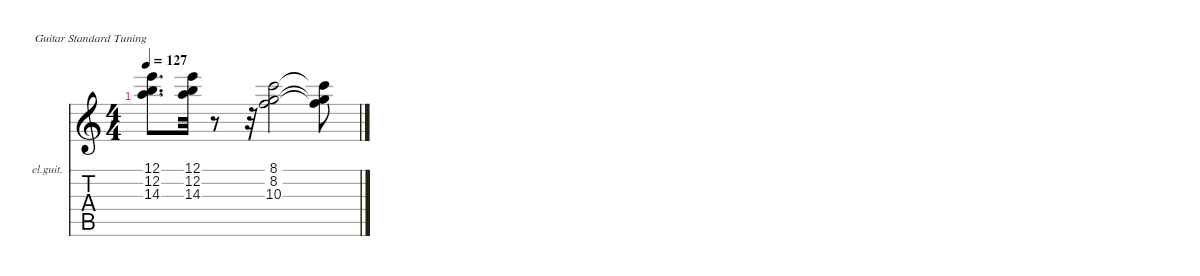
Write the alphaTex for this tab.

\defaultSystemsLayout 4
\hideDynamics
\bracketExtendMode nobrackets
\firstSystemTrackNameOrientation horizontal
\otherSystemsTrackNameOrientation horizontal
\track ("Clean Guitar" "el.guit.") {instrument electricguitarclean}
\staff {score tabs}
\tuning (E4 B3 G3 D3 A2 E2)
\ts (4 4)
\tempo 127
\clef g2
\ks c
(12.1 12.2 14.3).8{d dy f beam Down} (12.1 12.2 14.3).32{beam Down} r.8{beam Down} r.32{beam Down} (8.1 8.2 10.3).2{beam Down} (8.1{t} 8.2{t} 10.3{t}).8{beam Down}
